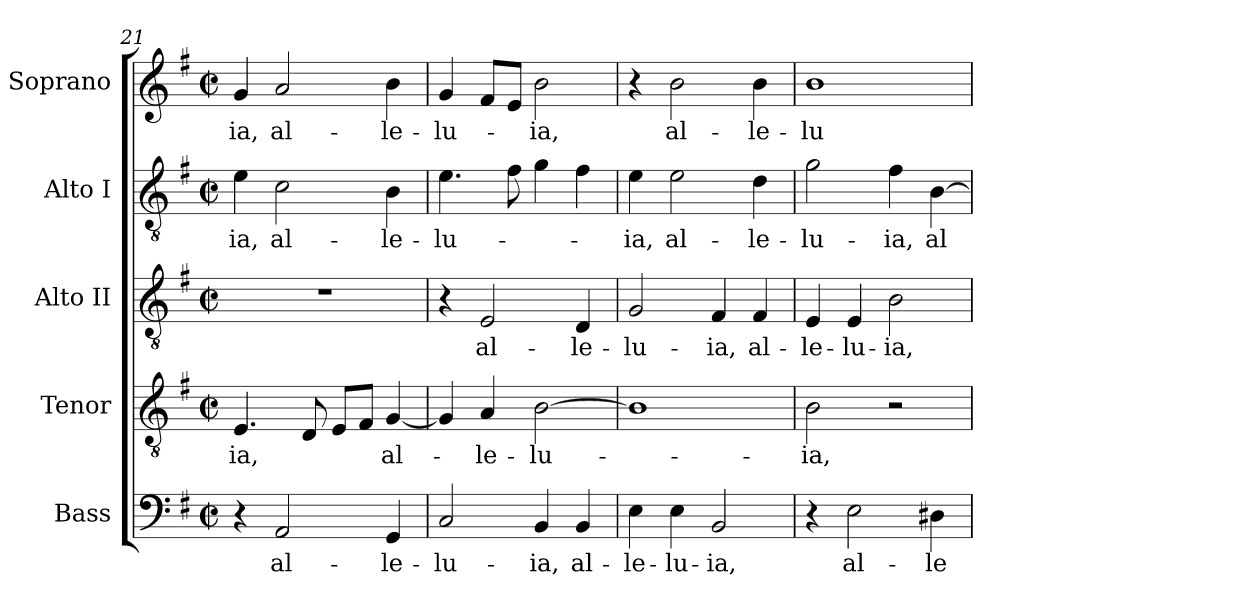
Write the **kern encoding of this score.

**kern	**text	**kern	**text	**kern	**text	**kern	**text	**kern	**text
*part5	*part5	*part4	*part4	*part3	*part3	*part2	*part2	*part1	*part1
*staff5	*staff5	*staff4	*staff4	*staff3	*staff3	*staff2	*staff2	*staff1	*staff1
*I"Bass	*	*I"Tenor	*	*I"Alto II	*	*I"Alto I	*	*I"Soprano	*
*	*	*	*	*I'T. II	*	*I'T.	*	*I'A.	*
!!LO:LB:g=z
*clefF4	*	*clefGv2	*	*clefGv2	*	*clefGv2	*	*clefG2	*
*	*	*	*	*ITrd7c12	*	*ITrd7c12	*	*	*
*k[f#]	*	*k[f#]	*	*k[f#]	*	*k[f#]	*	*k[f#]	*
*G:	*	*G:	*	*G:	*	*G:	*	*G:	*
*M2/2	*	*M2/2	*	*M2/2	*	*M2/2	*	*M2/2	*
*met(c|)	*	*met(c|)	*	*met(c|)	*	*met(c|)	*	*met(c|)	*
=21	=21	=21	=21	=21	=21	=21	=21	=21	=21
!	!	!	!LO:LY:b:color=#000000	!	!	!	!	!	!
!	!	!	!	!	!	!	!LO:LY:b:color=#000000	!	!
!	!	!	!	!	!	!	!	!	!LO:LY:b:color=#000000
4r	.	4.Ei/	-ia,	1r	.	4Ei\	-ia,	4gi/	-ia,
!	!LO:LY:b:color=#000000	!	!	!	!	!	!	!	!
!	!	!	!	!	!	!	!LO:LY:b:color=#000000	!	!
!	!	!	!	!	!	!	!	!	!LO:LY:b:color=#000000
2AAi/	al-	.	.	.	.	2Ci\	al-	2ai/	al-
.	.	8Di/	.	.	.	.	.	.	.
.	.	8Ei/L	.	.	.	.	.	.	.
.	.	8F#i/J	.	.	.	.	.	.	.
!	!LO:LY:b:color=#000000	!	!	!	!	!	!	!	!
!	!	!	!LO:LY:b:color=#000000	!	!	!	!	!	!
!	!	!	!	!	!	!	!LO:LY:b:color=#000000	!	!
!	!	!	!	!	!	!	!	!	!LO:LY:b:color=#000000
4GGi/	-le-	[<4Gi/	al-	.	.	4BBi\	-le-	4bi\	-le-
=22	=22	=22	=22	=22	=22	=22	=22	=22	=22
!	!LO:LY:b:color=#000000	!	!	!	!	!	!	!	!
!	!	!	!	!	!	!	!LO:LY:b:color=#000000	!	!
!	!	!	!	!	!	!	!	!	!LO:LY:b:color=#000000
2Ci/	-lu-	4Gi/]	.	4r	.	4.Ei\	-lu-	4gi/	-lu-
!	!	!	!LO:LY:b:color=#000000	!	!	!	!	!	!
!	!	!	!	!	!LO:LY:b:color=#000000	!	!	!	!
.	.	4Ai/	-le-	2EEi/	al-	.	.	8f#i/L	.
.	.	.	.	.	.	8F#i\	.	8ei/J	.
!	!LO:LY:b:color=#000000	!	!	!	!	!	!	!	!
!	!	!	!LO:LY:b:color=#000000	!	!	!	!	!	!
!	!	!	!	!	!	!	!	!	!LO:LY:b:color=#000000
4BBi/	-ia,	[>2Bi\	-lu-	.	.	4Gi\	.	2bi\	-ia,
!	!LO:LY:b:color=#000000	!	!	!	!	!	!	!	!
!	!	!	!	!	!LO:LY:b:color=#000000	!	!	!	!
4BBi/	al-	.	.	4DDi/	-le-	4F#i\	.	.	.
=23	=23	=23	=23	=23	=23	=23	=23	=23	=23
!	!LO:LY:b:color=#000000	!	!	!	!	!	!	!	!
!	!	!	!	!	!LO:LY:b:color=#000000	!	!	!	!
!	!	!	!	!	!	!	!LO:LY:b:color=#000000	!	!
4Ei\	-le-	1Bi]	.	2GGi/	-lu-	4Ei\	-ia,	4r	.
!	!LO:LY:b:color=#000000	!	!	!	!	!	!	!	!
!	!	!	!	!	!	!	!LO:LY:b:color=#000000	!	!
!	!	!	!	!	!	!	!	!	!LO:LY:b:color=#000000
4Ei\	-lu-	.	.	.	.	2Ei\	al-	2bi\	al-
!	!LO:LY:b:color=#000000	!	!	!	!	!	!	!	!
!	!	!	!	!	!LO:LY:b:color=#000000	!	!	!	!
2BBi/	-ia,	.	.	4FF#i/	-ia,	.	.	.	.
!	!	!	!	!	!LO:LY:b:color=#000000	!	!	!	!
!	!	!	!	!	!	!	!LO:LY:b:color=#000000	!	!
!	!	!	!	!	!	!	!	!	!LO:LY:b:color=#000000
.	.	.	.	4FF#i/	al-	4Di\	-le-	4bi\	-le-
=24	=24	=24	=24	=24	=24	=24	=24	=24	=24
!	!	!	!LO:LY:b:color=#000000	!	!	!	!	!	!
!	!	!	!	!	!LO:LY:b:color=#000000	!	!	!	!
!	!	!	!	!	!	!	!LO:LY:b:color=#000000	!	!
!	!	!	!	!	!	!	!	!	!LO:LY:b:color=#000000
4r	.	2Bi\	-ia,	4EEi/	-le-	2Gi\	-lu-	1bi	-lu-
!	!LO:LY:b:color=#000000	!	!	!	!	!	!	!	!
!	!	!	!	!	!LO:LY:b:color=#000000	!	!	!	!
2Ei\	al-	.	.	4EEi/	-lu-	.	.	.	.
!	!	!	!	!	!LO:LY:b:color=#000000	!	!	!	!
!	!	!	!	!	!	!	!LO:LY:b:color=#000000	!	!
.	.	2r	.	2BBi\	-ia,	4F#i\	-ia,	.	.
!	!LO:LY:b:color=#000000	!	!	!	!	!	!	!	!
!	!	!	!	!	!	!	!LO:LY:b:color=#000000	!	!
4D#Xi\	-le-	.	.	.	.	[>4BBi\	al-	.	.
=	=	=	=	=	=	=	=	=	=
*-	*-	*-	*-	*-	*-	*-	*-	*-	*-
